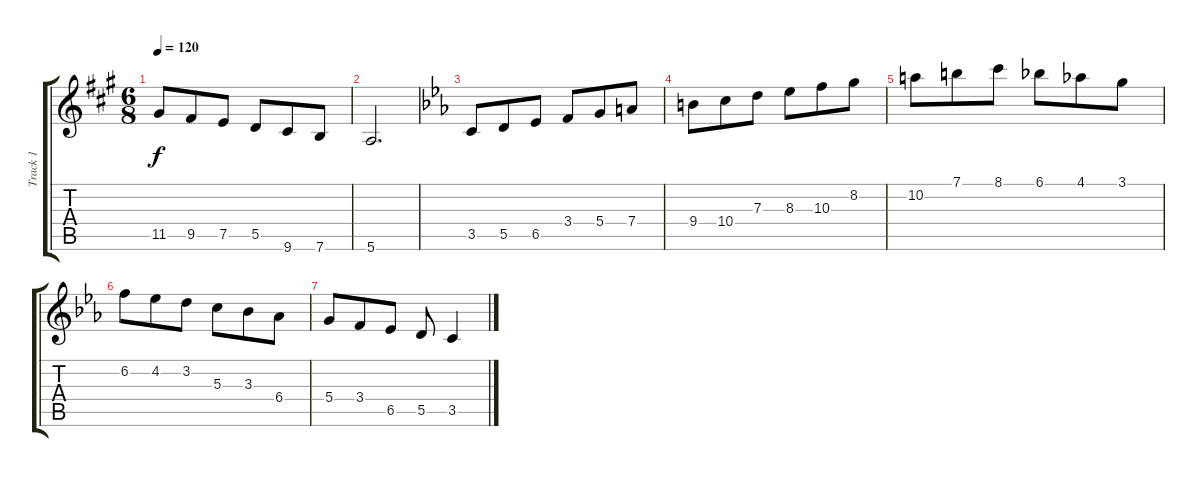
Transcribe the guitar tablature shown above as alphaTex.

\track ("Track 1" "Track 1") {instrument acousticguitarnylon}
\staff {score tabs}
\tuning (E4 B3 G3 D3 A2 E2) {hide}
\ts (6 8)
\tempo 120
\clef g2
\ks a
11.5.8{dy f} 9.5.8 7.5.8 5.5.8 9.6.8 7.6.8 |
5.6.2{d} |
\ks cminor
3.5.8 5.5.8 6.5.8 3.4.8 5.4.8 7.4.8 |
9.4.8 10.4.8 7.3.8 8.3.8 10.3.8 8.2.8 |
10.2.8 7.1.8 8.1.8 6.1.8 4.1.8 3.1.8 |
6.2.8 4.2.8 3.2.8 5.3.8 3.3.8 6.4.8 |
5.4.8 3.4.8 6.5.8 5.5.8 3.5.4
